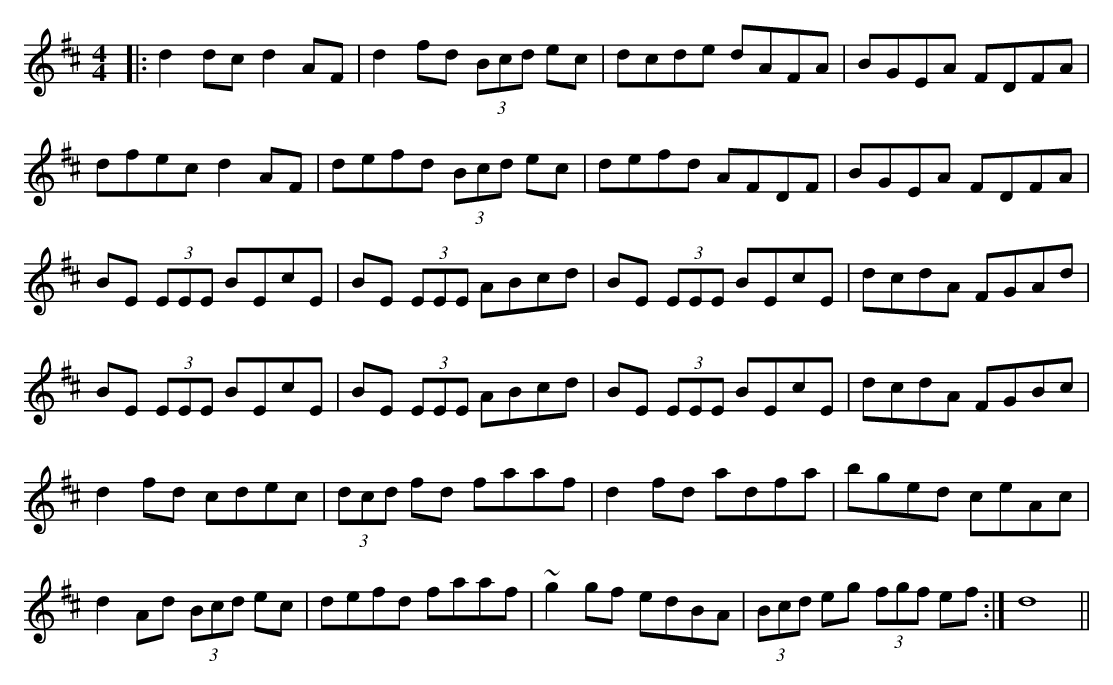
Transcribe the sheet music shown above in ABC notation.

X:1
M:4/4
K:D
|:d2dc d2AF|d2fd (3Bcd ec|dcde dAFA|BGEA FDFA|
dfec d2AF|defd (3Bcd ec|defd AFDF|BGEA FDFA|
BE (3EEE BEcE|BE (3EEE ABcd|BE (3EEE BEcE|dcdA FGAd|
BE (3EEE BEcE|BE (3EEE ABcd|BE (3EEE BEcE|dcdA FGBc|
d2fd cdec|(3dcd fd faaf|d2fd adfa|bged ceAc|
d2Ad (3Bcd ec|defd faaf|~g2gf edBA|(3Bcd eg (3fgf ef:|d8||
